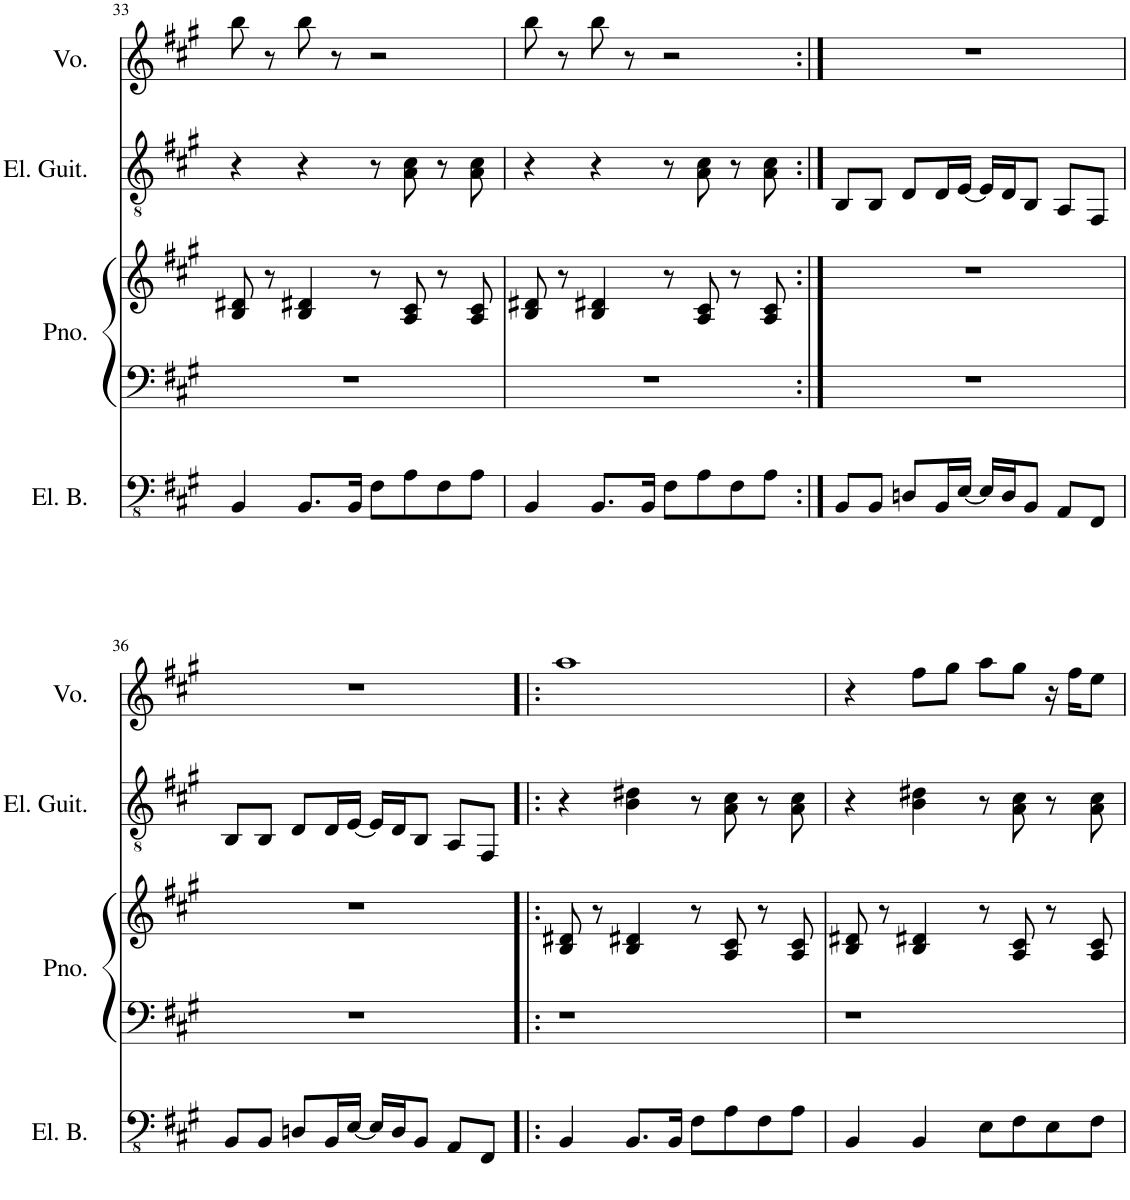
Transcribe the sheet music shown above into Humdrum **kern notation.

**kern	**kern	**kern	**kern	**kern
*part4	*part3	*part3	*part2	*part1
*staff5	*staff4	*staff3	*staff2	*staff1
*I"Electric Bass	*I"Piano	*	*I"Electric Guitar	*I"Voice
*I'El. B.	*I'Pno.	*	*I'El. Guit.	*I'Vo.
!!LO:PB:g=z
*clefFv4	*clefF4	*clefG2	*clefGv2	*clefG2
*k[f#c#g#]	*k[f#c#g#]	*k[f#c#g#]	*k[f#c#g#]	*k[f#c#g#]
*M4/4	*M4/4	*M4/4	*M4/4	*M4/4
=33	=33	=33	=33	=33
4BBB/	1r	8B/ 8d#X/	4r	8bb\
.	.	8r	.	8r
8.BBB/L	.	4B/ 4d#X/	4r	8bb\
.	.	.	.	8r
16BBB/Jk	.	.	.	.
8FF#\L	.	8r	8r	2r
8AA\	.	8A/ 8c#/	8A\ 8c#\	.
8FF#\	.	8r	8r	.
8AA\J	.	8A/ 8c#/	8A\ 8c#\	.
=34	=34	=34	=34	=34
4BBB/	1r	8B/ 8d#X/	4r	8bb\
.	.	8r	.	8r
8.BBB/L	.	4B/ 4d#X/	4r	8bb\
.	.	.	.	8r
16BBB/Jk	.	.	.	.
8FF#\L	.	8r	8r	2r
8AA\	.	8A/ 8c#/	8A\ 8c#\	.
8FF#\	.	8r	8r	.
8AA\J	.	8A/ 8c#/	8A\ 8c#\	.
=35:|!	=35:|!	=35:|!	=35:|!	=35:|!
8BBB/L	1r	1r	8BB/L	1r
8BBB/J	.	.	8BB/J	.
8DDn/L	.	.	8D/L	.
16BBB/L	.	.	16D/L	.
[16EE/JJ	.	.	[16E/JJ	.
16EE/LL]	.	.	16E/LL]	.
16DD/J	.	.	16D/J	.
8BBB/J	.	.	8BB/J	.
8AAA/L	.	.	8AA/L	.
8FFF#/J	.	.	8FF#/J	.
!!LO:LB:g=z
=36	=36	=36	=36	=36
8BBB/L	1r	1r	8BB/L	1r
8BBB/J	.	.	8BB/J	.
8DDn/L	.	.	8D/L	.
16BBB/L	.	.	16D/L	.
[16EE/JJ	.	.	[16E/JJ	.
16EE/LL]	.	.	16E/LL]	.
16DD/J	.	.	16D/J	.
8BBB/J	.	.	8BB/J	.
8AAA/L	.	.	8AA/L	.
8FFF#/J	.	.	8FF#/J	.
=37!|:	=37!|:	=37!|:	=37!|:	=37!|:
4BBB/	1r	8B/ 8d#X/	4r	1aa
.	.	8r	.	.
8.BBB/L	.	4B/ 4d#X/	4B\ 4d#X\	.
16BBB/Jk	.	.	.	.
8FF#\L	.	8r	8r	.
8AA\	.	8A/ 8c#/	8A\ 8c#\	.
8FF#\	.	8r	8r	.
8AA\J	.	8A/ 8c#/	8A\ 8c#\	.
=38	=38	=38	=38	=38
4BBB/	1r	8B/ 8d#X/	4r	4r
.	.	8r	.	.
4BBB/	.	4B/ 4d#X/	4B\ 4d#X\	8ff#\L
.	.	.	.	8gg#\J
8EE\L	.	8r	8r	8aa\L
8FF#\	.	8A/ 8c#/	8A\ 8c#\	8gg#\J
8EE\	.	8r	8r	16r
.	.	.	.	16ff#\KL
8FF#\J	.	8A/ 8c#/	8A\ 8c#\	8ee\J
=	=	=	=	=
*-	*-	*-	*-	*-
